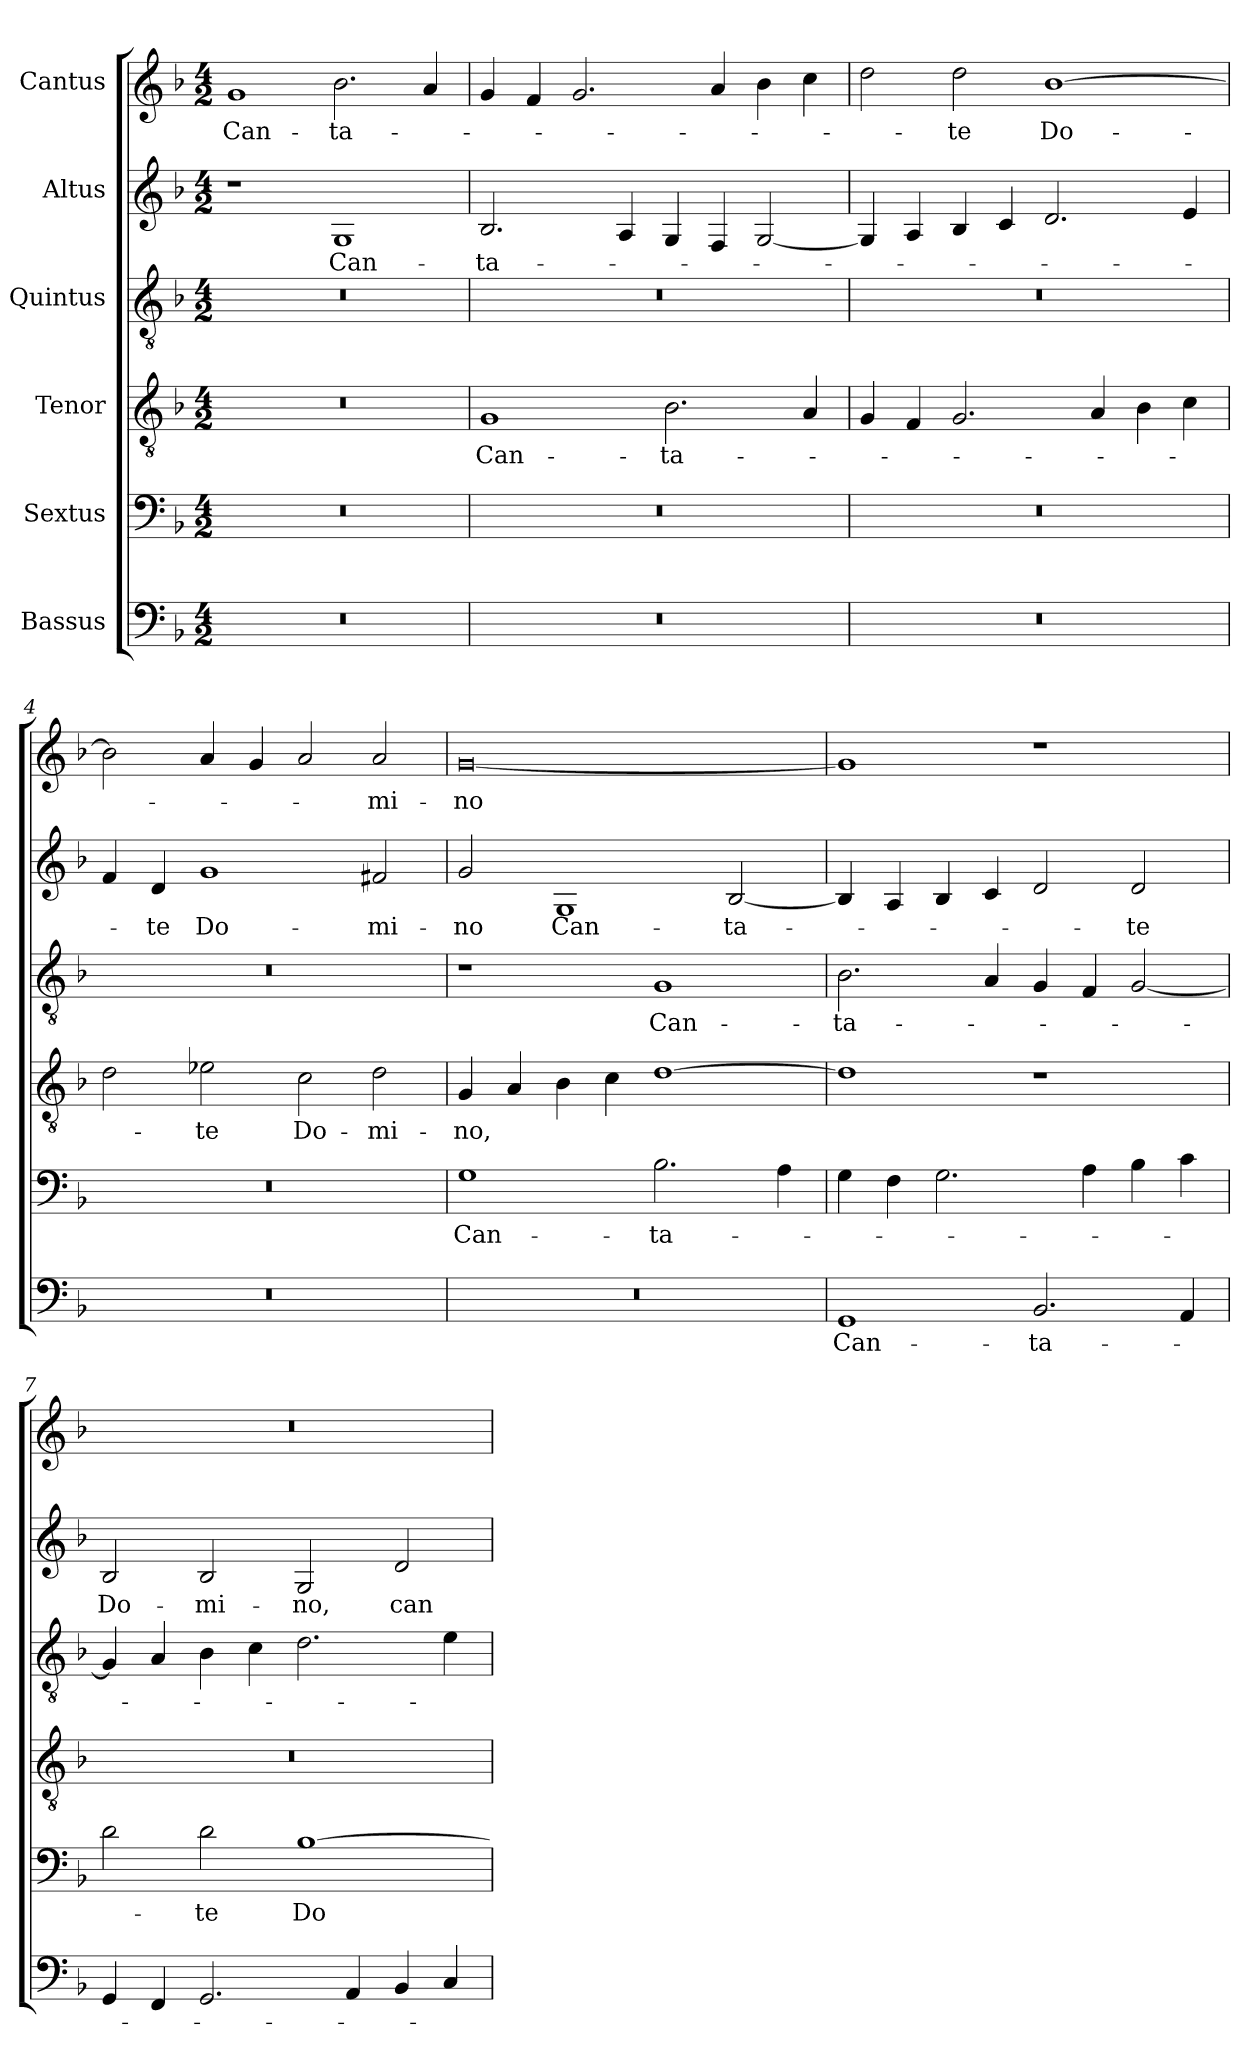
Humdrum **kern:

**kern	**text	**kern	**text	**kern	**text	**kern	**text	**kern	**text	**kern	**text
*part6	*part6	*part5	*part5	*part4	*part4	*part3	*part3	*part2	*part2	*part1	*part1
*staff6	*staff6	*staff5	*staff5	*staff4	*staff4	*staff3	*staff3	*staff2	*staff2	*staff1	*staff1
*I"Bassus	*	*I"Sextus	*	*I"Tenor	*	*I"Quintus	*	*I"Altus	*	*I"Cantus	*
*clefF4	*	*clefF4	*	*clefGv2	*	*clefGv2	*	*clefG2	*	*clefG2	*
*k[b-]	*	*k[b-]	*	*k[b-]	*	*k[b-]	*	*k[b-]	*	*k[b-]	*
*F:	*	*F:	*	*F:	*	*F:	*	*F:	*	*F:	*
*M4/2	*	*M4/2	*	*M4/2	*	*M4/2	*	*M4/2	*	*M4/2	*
=1	=1	=1	=1	=1	=1	=1	=1	=1	=1	=1	=1
!	!	!	!	!	!	!	!	!	!	!	!LO:LY:b
0r	.	0r	.	0r	.	0r	.	1r	.	1g	Can-
!	!	!	!	!	!	!	!	!	!LO:LY:b	!	!LO:LY:b
.	.	.	.	.	.	.	.	1G	Can-	2.b-\	-ta-
.	.	.	.	.	.	.	.	.	.	4a/	.
=2	=2	=2	=2	=2	=2	=2	=2	=2	=2	=2	=2
!	!	!	!	!	!LO:LY:b	!	!	!	!LO:LY:b	!	!
0r	.	0r	.	1G	Can-	0r	.	2.B-/	-ta-	4g/	.
.	.	.	.	.	.	.	.	.	.	4f/	.
.	.	.	.	.	.	.	.	.	.	2.g/	.
.	.	.	.	.	.	.	.	4A/	.	.	.
!	!	!	!	!	!LO:LY:b	!	!	!	!	!	!
.	.	.	.	2.B-\	-ta-	.	.	4G/	.	.	.
.	.	.	.	.	.	.	.	4F/	.	4a/	.
.	.	.	.	.	.	.	.	[2G/	.	4b-\	.
.	.	.	.	4A/	.	.	.	.	.	4cc\	.
=3	=3	=3	=3	=3	=3	=3	=3	=3	=3	=3	=3
0r	.	0r	.	4G/	.	0r	.	4G/]	.	2dd\	.
.	.	.	.	4F/	.	.	.	4A/	.	.	.
!	!	!	!	!	!	!	!	!	!	!	!LO:LY:b
.	.	.	.	2.G/	.	.	.	4B-/	.	2dd\	-te
.	.	.	.	.	.	.	.	4c/	.	.	.
!	!	!	!	!	!	!	!	!	!	!	!LO:LY:b
.	.	.	.	.	.	.	.	2.d/	.	[1b-	Do-
.	.	.	.	4A/	.	.	.	.	.	.	.
.	.	.	.	4B-\	.	.	.	.	.	.	.
.	.	.	.	4c\	.	.	.	4e/	.	.	.
=4	=4	=4	=4	=4	=4	=4	=4	=4	=4	=4	=4
0r	.	0r	.	2d\	.	0r	.	4f/	.	2b-\]	.
!	!	!	!	!	!	!	!	!	!LO:LY:b	!	!
.	.	.	.	.	.	.	.	4d/	-te	.	.
!	!	!	!	!	!LO:LY:b	!	!	!	!LO:LY:b	!	!
.	.	.	.	2e-X\	-te	.	.	1g	Do-	4a/	.
.	.	.	.	.	.	.	.	.	.	4g/	.
!	!	!	!	!	!LO:LY:b	!	!	!	!	!	!
.	.	.	.	2c\	Do-	.	.	.	.	2a/	.
!	!	!	!	!	!LO:LY:b	!	!	!	!LO:LY:b	!	!LO:LY:b
.	.	.	.	2d\	-mi-	.	.	2f#X/	-mi-	2a/	-mi-
=5	=5	=5	=5	=5	=5	=5	=5	=5	=5	=5	=5
!	!	!	!LO:LY:b	!	!LO:LY:b	!	!	!	!LO:LY:b	!	!LO:LY:b
0r	.	1G	Can-	4G/	-no,	1r	.	2g/	-no	[0g	-no
.	.	.	.	4A/	.	.	.	.	.	.	.
!	!	!	!	!	!	!	!	!	!LO:LY:b	!	!
.	.	.	.	4B-\	.	.	.	1G	Can-	.	.
.	.	.	.	4c\	.	.	.	.	.	.	.
!	!	!	!LO:LY:b	!	!	!	!LO:LY:b	!	!	!	!
.	.	2.B-\	-ta-	[1d	.	1G	Can-	.	.	.	.
!	!	!	!	!	!	!	!	!	!LO:LY:b	!	!
.	.	.	.	.	.	.	.	[2B-/	-ta-	.	.
.	.	4A\	.	.	.	.	.	.	.	.	.
=6	=6	=6	=6	=6	=6	=6	=6	=6	=6	=6	=6
!	!LO:LY:b	!	!	!	!	!	!LO:LY:b	!	!	!	!
1GG	Can-	4G\	.	1d]	.	2.B-\	-ta-	4B-/]	.	1g]	.
.	.	4F\	.	.	.	.	.	4A/	.	.	.
.	.	2.G\	.	.	.	.	.	4B-/	.	.	.
.	.	.	.	.	.	4A/	.	4c/	.	.	.
!	!LO:LY:b	!	!	!	!	!	!	!	!	!	!
2.BB-/	-ta-	.	.	1r	.	4G/	.	2d/	.	1r	.
.	.	4A\	.	.	.	4F/	.	.	.	.	.
!	!	!	!	!	!	!	!	!	!LO:LY:b	!	!
.	.	4B-\	.	.	.	[2G/	.	2d/	-te	.	.
4AA/	.	4c\	.	.	.	.	.	.	.	.	.
=7	=7	=7	=7	=7	=7	=7	=7	=7	=7	=7	=7
!	!	!	!	!	!	!	!	!	!LO:LY:b	!	!
4GG/	.	2d\	.	0r	.	4G/]	.	2B-/	Do-	0r	.
4FF/	.	.	.	.	.	4A/	.	.	.	.	.
!	!	!	!LO:LY:b	!	!	!	!	!	!LO:LY:b	!	!
2.GG/	.	2d\	-te	.	.	4B-\	.	2B-/	-mi-	.	.
.	.	.	.	.	.	4c\	.	.	.	.	.
!	!	!	!LO:LY:b	!	!	!	!	!	!LO:LY:b	!	!
.	.	[1B-	Do-	.	.	2.d\	.	2G/	-no,	.	.
4AA/	.	.	.	.	.	.	.	.	.	.	.
!	!	!	!	!	!	!	!	!	!LO:LY:b	!	!
4BB-/	.	.	.	.	.	.	.	2d/	can-	.	.
4C/	.	.	.	.	.	4e\	.	.	.	.	.
=	=	=	=	=	=	=	=	=	=	=	=
*-	*-	*-	*-	*-	*-	*-	*-	*-	*-	*-	*-
